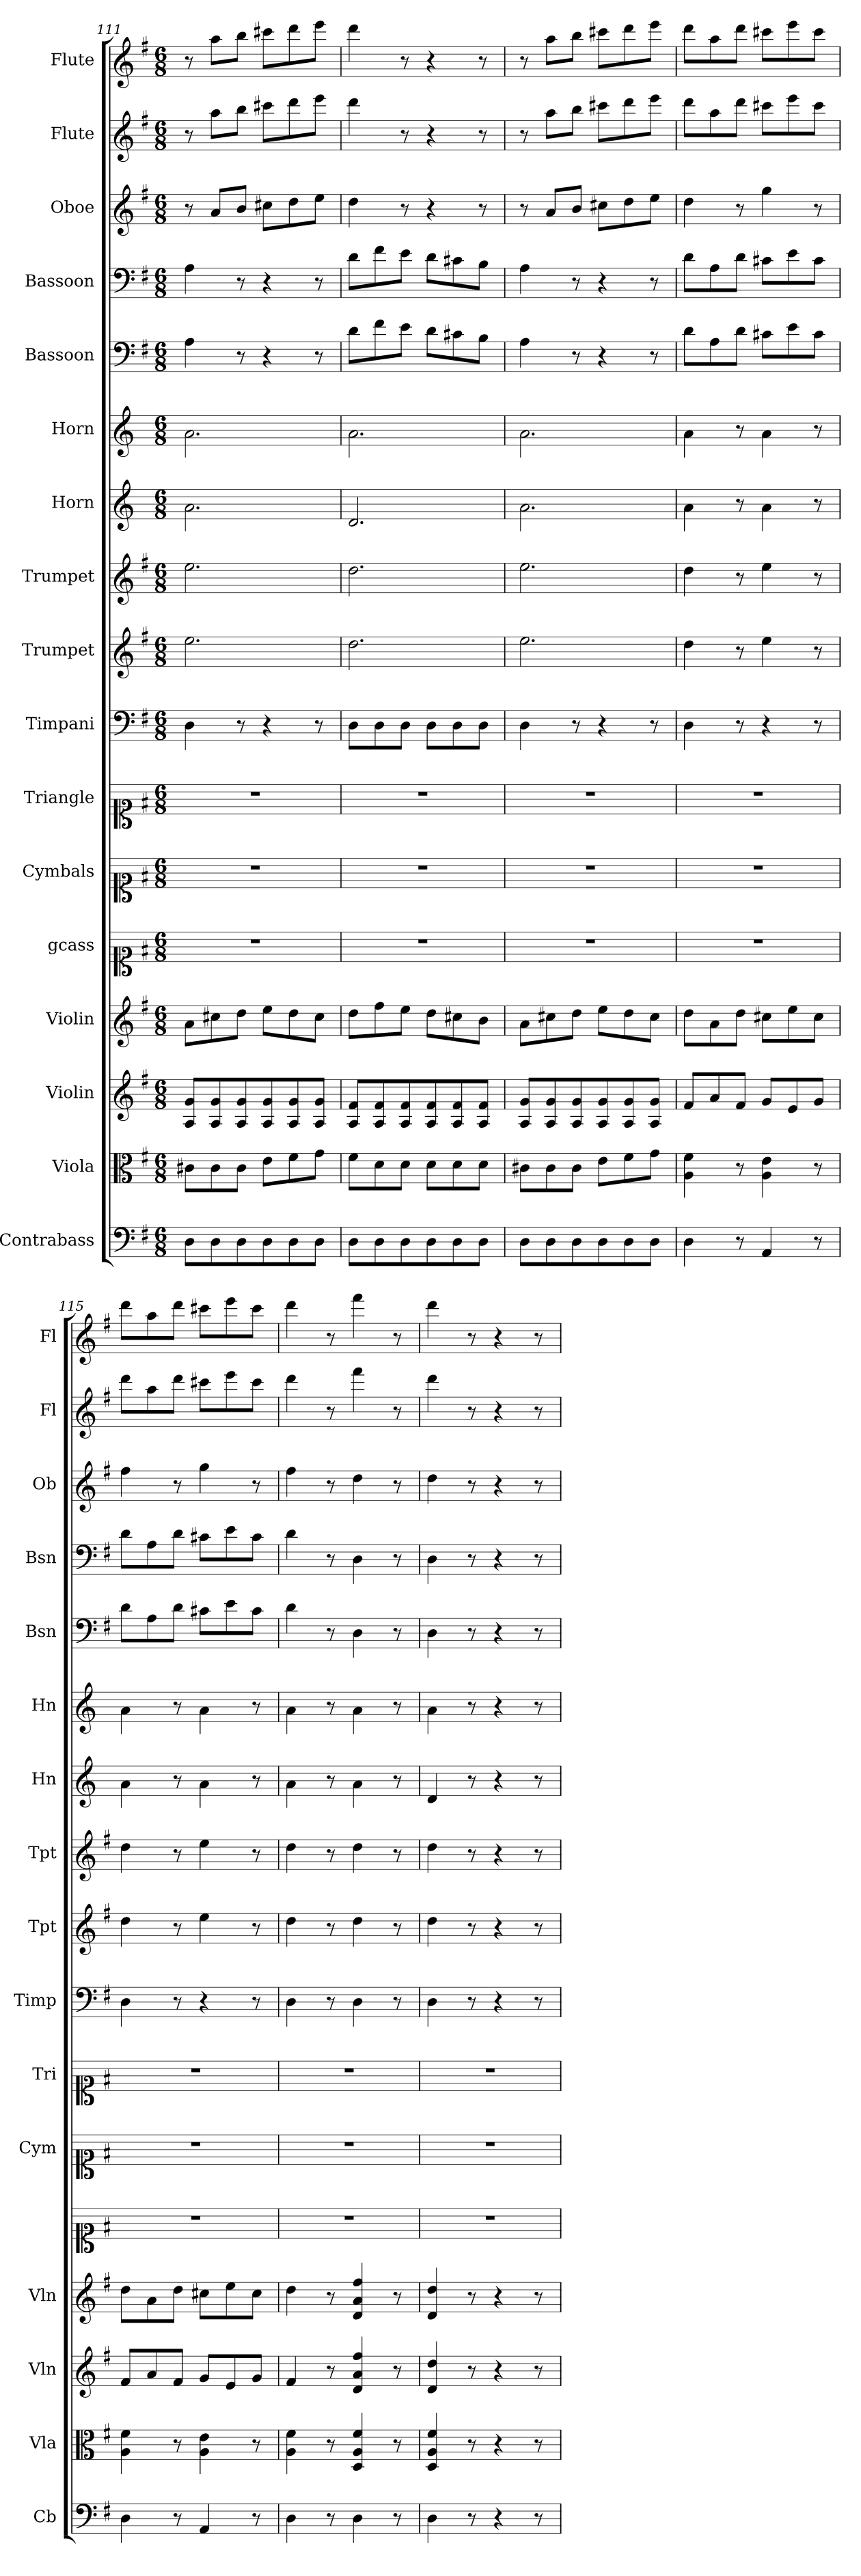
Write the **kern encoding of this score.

**kern	**kern	**kern	**kern	**kern	**kern	**kern	**kern	**kern	**kern	**kern	**kern	**kern	**kern	**kern	**kern	**kern
*part17	*part16	*part15	*part14	*part13	*part12	*part11	*part10	*part9	*part8	*part7	*part6	*part5	*part4	*part3	*part2	*part1
*staff17	*staff16	*staff15	*staff14	*staff13	*staff12	*staff11	*staff10	*staff9	*staff8	*staff7	*staff6	*staff5	*staff4	*staff3	*staff2	*staff1
*I"Contrabass	*I"Viola	*I"Violin	*I"Violin	*I"gcass	*I"Cymbals	*I"Triangle	*I"Timpani	*I"Trumpet	*I"Trumpet	*I"Horn	*I"Horn	*I"Bassoon	*I"Bassoon	*I"Oboe	*I"Flute	*I"Flute
*I'Cb	*I'Vla	*I'Vln	*I'Vln	*	*I'Cym	*I'Tri	*I'Timp	*I'Tpt	*I'Tpt	*I'Hn	*I'Hn	*I'Bsn	*I'Bsn	*I'Ob	*I'Fl	*I'Fl
*clefF4	*clefC3	*clefG2	*clefG2	*clefC1	*clefC1	*clefC1	*clefF4	*clefG2	*clefG2	*clefG2	*clefG2	*clefF4	*clefF4	*clefG2	*clefG2	*clefG2
*k[f#]	*k[f#]	*k[f#]	*k[f#]	*k[f#]	*k[f#]	*k[f#]	*k[f#]	*k[f#]	*k[f#]	*k[]	*k[]	*k[f#]	*k[f#]	*k[f#]	*k[f#]	*k[f#]
*M6/8	*M6/8	*M6/8	*M6/8	*M6/8	*M6/8	*M6/8	*M6/8	*M6/8	*M6/8	*M6/8	*M6/8	*M6/8	*M6/8	*M6/8	*M6/8	*M6/8
=111	=111	=111	=111	=111	=111	=111	=111	=111	=111	=111	=111	=111	=111	=111	=111	=111
8D\L	8c#X\L	8A/ 8g/L	8a\L	2.r	2.r	2.r	4D\	2.ee\	2.ee\	2.a\	2.a\	4A\	4A\	8r	8r	8r
8D\	8c#\	8A/ 8g/	8cc#X\	.	.	.	.	.	.	.	.	.	.	8a/L	8aa\L	8aa\L
8D\	8c#\J	8A/ 8g/	8dd\J	.	.	.	8r	.	.	.	.	8r	8r	8b/J	8bb\J	8bb\J
8D\	8e\L	8A/ 8g/	8ee\L	.	.	.	4r	.	.	.	.	4r	4r	8cc#X\L	8ccc#X\L	8ccc#X\L
8D\	8f#\	8A/ 8g/	8dd\	.	.	.	.	.	.	.	.	.	.	8dd\	8ddd\	8ddd\
8D\J	8g\J	8A/ 8g/J	8cc#\J	.	.	.	8r	.	.	.	.	8r	8r	8ee\J	8eee\J	8eee\J
=112	=112	=112	=112	=112	=112	=112	=112	=112	=112	=112	=112	=112	=112	=112	=112	=112
8D\L	8f#\L	8A/ 8f#/L	8dd\L	2.r	2.r	2.r	8D\L	2.dd\	2.dd\	2.d/	2.a\	8d\L	8d\L	4dd\	4ddd\	4ddd\
8D\	8d\	8A/ 8f#/	8ff#\	.	.	.	8D\	.	.	.	.	8f#\	8f#\	.	.	.
8D\	8d\J	8A/ 8f#/	8ee\J	.	.	.	8D\J	.	.	.	.	8e\J	8e\J	8r	8r	8r
8D\	8d\L	8A/ 8f#/	8dd\L	.	.	.	8D\L	.	.	.	.	8d\L	8d\L	4r	4r	4r
8D\	8d\	8A/ 8f#/	8cc#X\	.	.	.	8D\	.	.	.	.	8c#X\	8c#X\	.	.	.
8D\J	8d\J	8A/ 8f#/J	8b\J	.	.	.	8D\J	.	.	.	.	8B\J	8B\J	8r	8r	8r
=113	=113	=113	=113	=113	=113	=113	=113	=113	=113	=113	=113	=113	=113	=113	=113	=113
8D\L	8c#X\L	8A/ 8g/L	8a\L	2.r	2.r	2.r	4D\	2.ee\	2.ee\	2.a\	2.a\	4A\	4A\	8r	8r	8r
8D\	8c#\	8A/ 8g/	8cc#X\	.	.	.	.	.	.	.	.	.	.	8a/L	8aa\L	8aa\L
8D\	8c#\J	8A/ 8g/	8dd\J	.	.	.	8r	.	.	.	.	8r	8r	8b/J	8bb\J	8bb\J
8D\	8e\L	8A/ 8g/	8ee\L	.	.	.	4r	.	.	.	.	4r	4r	8cc#X\L	8ccc#X\L	8ccc#X\L
8D\	8f#\	8A/ 8g/	8dd\	.	.	.	.	.	.	.	.	.	.	8dd\	8ddd\	8ddd\
8D\J	8g\J	8A/ 8g/J	8cc#\J	.	.	.	8r	.	.	.	.	8r	8r	8ee\J	8eee\J	8eee\J
=114	=114	=114	=114	=114	=114	=114	=114	=114	=114	=114	=114	=114	=114	=114	=114	=114
4D\	4A\ 4f#\	8f#/L	8dd\L	2.r	2.r	2.r	4D\	4dd\	4dd\	4a\	4a\	8d\L	8d\L	4dd\	8ddd\L	8ddd\L
.	.	8a/	8a\	.	.	.	.	.	.	.	.	8A\	8A\	.	8aa\	8aa\
8r	8r	8f#/J	8dd\J	.	.	.	8r	8r	8r	8r	8r	8d\J	8d\J	8r	8ddd\J	8ddd\J
4AA/	4A\ 4e\	8g/L	8cc#X\L	.	.	.	4r	4ee\	4ee\	4a\	4a\	8c#X\L	8c#X\L	4gg\	8ccc#X\L	8ccc#X\L
.	.	8e/	8ee\	.	.	.	.	.	.	.	.	8e\	8e\	.	8eee\	8eee\
8r	8r	8g/J	8cc#\J	.	.	.	8r	8r	8r	8r	8r	8c#\J	8c#\J	8r	8ccc#\J	8ccc#\J
=115	=115	=115	=115	=115	=115	=115	=115	=115	=115	=115	=115	=115	=115	=115	=115	=115
4D\	4A\ 4f#\	8f#/L	8dd\L	2.r	2.r	2.r	4D\	4dd\	4dd\	4a\	4a\	8d\L	8d\L	4ff#\	8ddd\L	8ddd\L
.	.	8a/	8a\	.	.	.	.	.	.	.	.	8A\	8A\	.	8aa\	8aa\
8r	8r	8f#/J	8dd\J	.	.	.	8r	8r	8r	8r	8r	8d\J	8d\J	8r	8ddd\J	8ddd\J
4AA/	4A\ 4e\	8g/L	8cc#X\L	.	.	.	4r	4ee\	4ee\	4a\	4a\	8c#X\L	8c#X\L	4gg\	8ccc#X\L	8ccc#X\L
.	.	8e/	8ee\	.	.	.	.	.	.	.	.	8e\	8e\	.	8eee\	8eee\
8r	8r	8g/J	8cc#\J	.	.	.	8r	8r	8r	8r	8r	8c#\J	8c#\J	8r	8ccc#\J	8ccc#\J
=116	=116	=116	=116	=116	=116	=116	=116	=116	=116	=116	=116	=116	=116	=116	=116	=116
4D\	4A\ 4f#\	4f#/	4dd\	2.r	2.r	2.r	4D\	4dd\	4dd\	4a\	4a\	4d\	4d\	4ff#\	4ddd\	4ddd\
8r	8r	8r	8r	.	.	.	8r	8r	8r	8r	8r	8r	8r	8r	8r	8r
4D\	4D/ 4A/ 4f#/	4d/ 4a/ 4ff#/	4d/ 4a/ 4ff#/	.	.	.	4D\	4dd\	4dd\	4a\	4a\	4D\	4D\	4dd\	4fff#\	4fff#\
8r	8r	8r	8r	.	.	.	8r	8r	8r	8r	8r	8r	8r	8r	8r	8r
=117	=117	=117	=117	=117	=117	=117	=117	=117	=117	=117	=117	=117	=117	=117	=117	=117
4D\	4D/ 4A/ 4f#/	4d/ 4dd/	4d/ 4dd/	2.r	2.r	2.r	4D\	4dd\	4dd\	4d/	4a\	4D\	4D\	4dd\	4ddd\	4ddd\
8r	8r	8r	8r	.	.	.	8r	8r	8r	8r	8r	8r	8r	8r	8r	8r
4r	4r	4r	4r	.	.	.	4r	4r	4r	4r	4r	4r	4r	4r	4r	4r
8r	8r	8r	8r	.	.	.	8r	8r	8r	8r	8r	8r	8r	8r	8r	8r
=	=	=	=	=	=	=	=	=	=	=	=	=	=	=	=	=
*-	*-	*-	*-	*-	*-	*-	*-	*-	*-	*-	*-	*-	*-	*-	*-	*-
